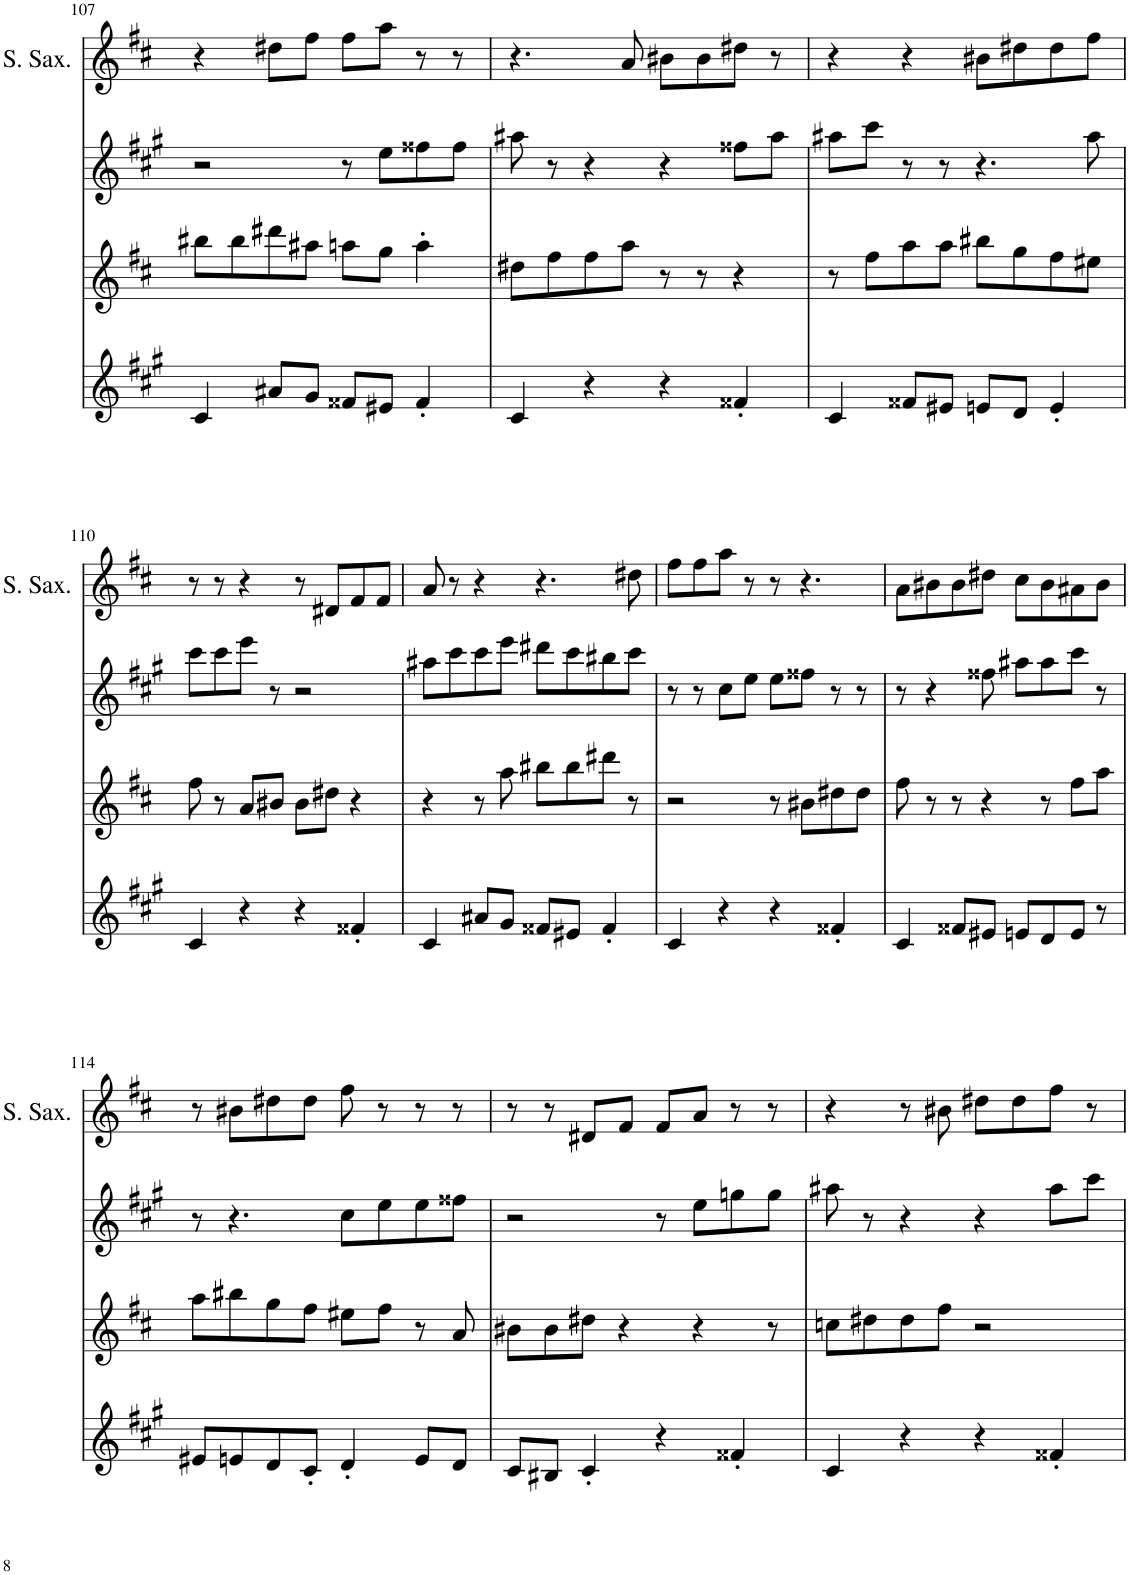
**kern	**kern	**kern	**kern
*part4	*part3	*part2	*part1
*staff4	*staff3	*staff2	*staff1
*I"Baritone Saxophone	*I"Tenor Saxophone	*I"Alto Saxophone	*I"Soprano Saxophone
*	*	*	*I'S. Sax.
!!LO:PB:g=z
*clefG2	*clefG2	*clefG2	*clefG2
*Trd12c21	*Trd8c14	*Trd5c9	*Trd1c2
*k[f#c#g#]	*k[f#c#]	*k[f#c#g#]	*k[f#c#]
*M4/4	*M4/4	*M4/4	*M4/4
=107	=107	=107	=107
4c#/	8bb#X\L	2r	4r
.	8bb#\	.	.
8a#X/L	8ddd#X\	.	8dd#X\L
8g#/J	8aa#X\J	.	8ff#\J
8f##X/L	8aan\L	8r	8ff#\L
8e#X/J	8gg\J	8ee\L	8aa\J
4f##'/	4aa'\	8ff##X\	8r
.	.	8ff##\J	8r
=108	=108	=108	=108
4c#/	8dd#X\L	8aa#X\	4.r
.	8ff#\	8r	.
4r	8ff#\	4r	.
.	8aa\J	.	8a/
4r	8r	4r	8b#X\L
.	8r	.	8b#\
4f##X'/	4r	8ff##X\L	8dd#X\J
.	.	8aa#\J	8r
=109	=109	=109	=109
4c#/	8r	8aa#X\L	4r
.	8ff#\L	8ccc#\J	.
8f##X/L	8aa\	8r	4r
8e#X/J	8aa\J	8r	.
8en/L	8bb#X\L	4.r	8b#X\L
8d/J	8gg\	.	8dd#X\
4e'/	8ff#\	.	8dd#\
.	8ee#X\J	8aa#\	8ff#\J
!!LO:LB:g=z
=110	=110	=110	=110
4c#/	8ff#\	8ccc#\L	8r
.	8r	8ccc#\	8r
4r	8a/L	8eee\J	4r
.	8b#X/J	8r	.
4r	8b#\L	2r	8r
.	8dd#X\J	.	8d#X/L
4f##X'/	4r	.	8f#/
.	.	.	8f#/J
=111	=111	=111	=111
4c#/	4r	8aa#X\L	8a/
.	.	8ccc#\	8r
8a#X/L	8r	8ccc#\	4r
8g#/J	8aa\	8eee\J	.
8f##X/L	8bb#X\L	8ddd#X\L	4.r
8e#X/J	8bb#\	8ccc#\	.
4f##'/	8ddd#X\J	8bb#X\	.
.	8r	8ccc#\J	8dd#X\
=112	=112	=112	=112
4c#/	2r	8r	8ff#\L
.	.	8r	8ff#\
4r	.	8cc#\L	8aa\J
.	.	8ee\J	8r
4r	8r	8ee\L	8r
.	8b#X\L	8ff##X\J	4.r
4f##X'/	8dd#X\	8r	.
.	8dd#\J	8r	.
=113	=113	=113	=113
4c#/	8ff#\	8r	8a\L
.	8r	4r	8b#X\
8f##X/L	8r	.	8b#\
8e#X/J	4r	8ff##X\	8dd#X\J
8en/L	.	8aa#X\L	8cc#\L
8d/	8r	8aa#\	8b#\
8e/J	8ff#\L	8ccc#\J	8a#X\
8r	8aa\J	8r	8b#\J
!!LO:LB:g=z
=114	=114	=114	=114
8e#X/L	8aa\L	8r	8r
8en/	8bb#X\	4.r	8b#X\L
8d/	8gg\	.	8dd#X\
8c#'/J	8ff#\J	.	8dd#\J
4d'/	8ee#X\L	8cc#\L	8ff#\
.	8ff#\J	8ee\	8r
8e/L	8r	8ee\	8r
8d/J	8a/	8ff##X\J	8r
=115	=115	=115	=115
8c#/L	8b#X\L	2r	8r
8B#X/J	8b#\	.	8r
4c#'/	8dd#X\J	.	8d#X/L
.	4r	.	8f#/J
4r	.	8r	8f#/L
.	4r	8ee\L	8a/J
4f##X'/	.	8ggn\	8r
.	8r	8gg\J	8r
=116	=116	=116	=116
4c#/	8ccn\L	8aa#X\	4r
.	8dd#X\	8r	.
4r	8dd#\	4r	8r
.	8ff#\J	.	8b#X\
4r	2r	4r	8dd#X\L
.	.	.	8dd#\
4f##X'/	.	8aa#\L	8ff#\J
.	.	8ccc#\J	8r
=	=	=	=
*-	*-	*-	*-
